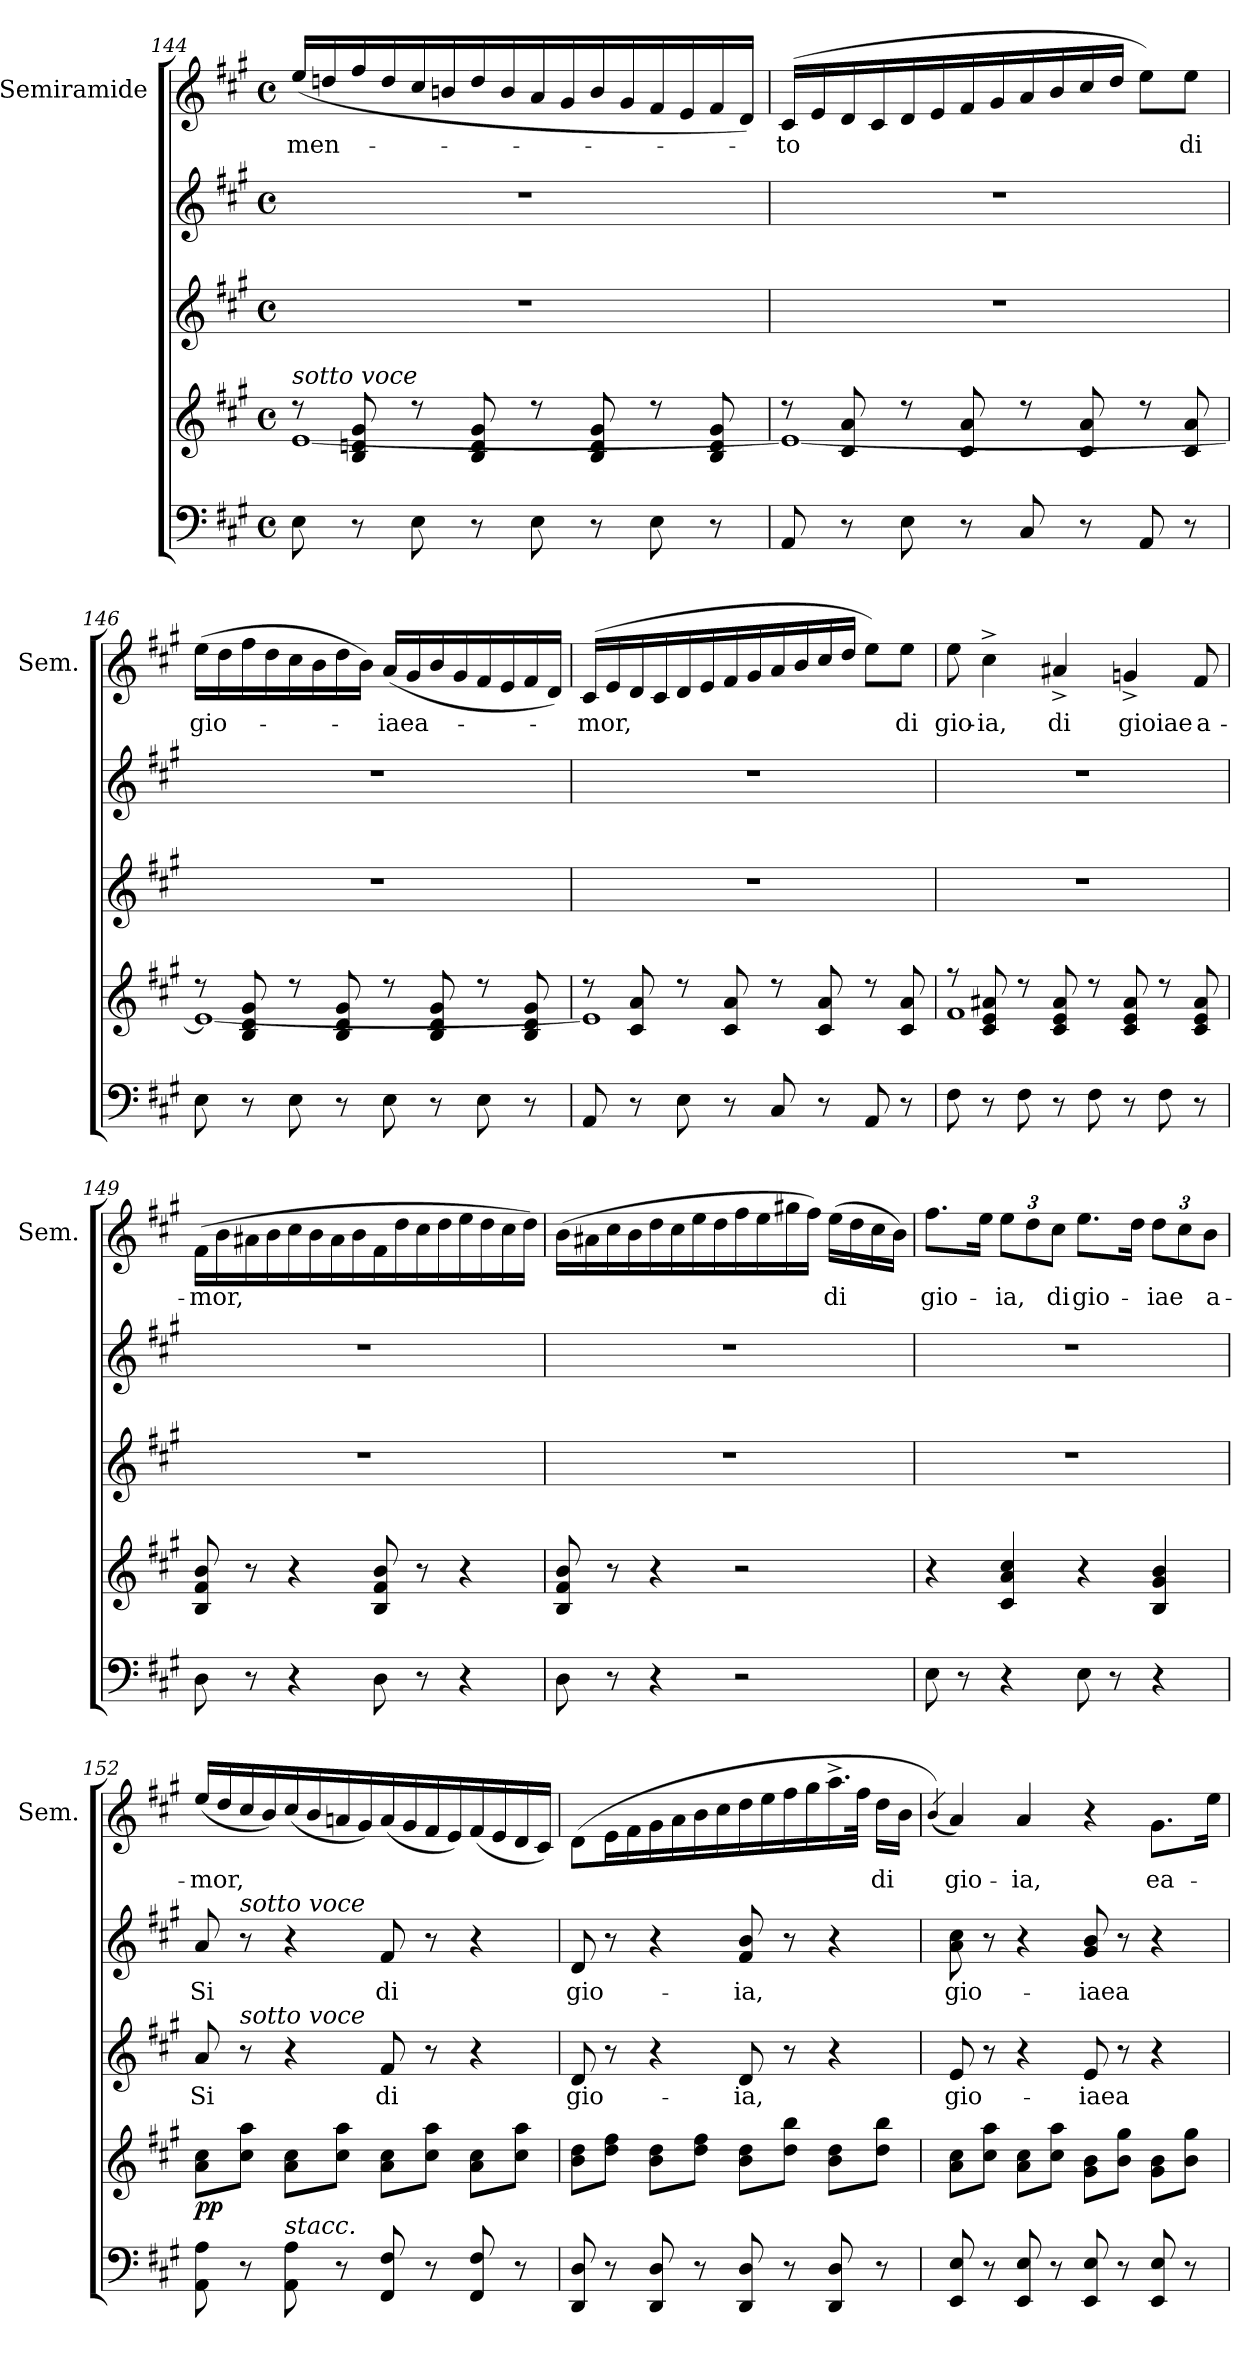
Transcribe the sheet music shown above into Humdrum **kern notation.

**kern	**kern	**dynam	**kern	**text	**kern	**text	**kern	**text
*part4	*part4	*part4	*part3	*part3	*part2	*part2	*part1	*part1
*staff5	*staff4	*staff4/5	*staff3	*staff3	*staff2	*staff2	*staff1	*staff1
*	*	*	*	*	*	*	*I"Semiramide	*
*	*	*	*	*	*	*	*I'Sem.	*
!!LO:PB:g=z
*clefF4	*clefG2	*	*clefG2	*	*clefG2	*	*clefG2	*
*k[f#c#g#]	*k[f#c#g#]	*	*k[f#c#g#]	*	*k[f#c#g#]	*	*k[f#c#g#]	*
*A:	*A:	*	*A:	*	*A:	*	*A:	*
*M4/4	*M4/4	*	*M4/4	*	*M4/4	*	*M4/4	*
*met(c)	*met(c)	*	*met(c)	*	*met(c)	*	*met(c)	*
=144	=144	=144	=144	=144	=144	=144	=144	=144
*	*^	*	*	*	*	*	*	*
!	!LO:TX:a:i:t=sotto voce	!	!	!	!	!	!	!	!
!	!	!	!	!	!	!	!	!	!LO:LY:b
8E\	8r	[1e	.	1r	.	1r	.	(<16ee/LL	-men-
.	.	.	.	.	.	.	.	16ddn/	.
8r	8B/ 8dn/ 8g#/	.	.	.	.	.	.	16ff#/	.
.	.	.	.	.	.	.	.	16dd/	.
8E\	8r	.	.	.	.	.	.	16cc#/	.
.	.	.	.	.	.	.	.	16bn/	.
8r	8B/ 8d/ 8g#/	.	.	.	.	.	.	16dd/	.
.	.	.	.	.	.	.	.	16b/	.
8E\	8r	.	.	.	.	.	.	16a/	.
.	.	.	.	.	.	.	.	16g#/	.
8r	8B/ 8d/ 8g#/	.	.	.	.	.	.	16b/	.
.	.	.	.	.	.	.	.	16g#/	.
8E\	8r	.	.	.	.	.	.	16f#/	.
.	.	.	.	.	.	.	.	16e/	.
8r	8B/ 8d/ 8g#/	.	.	.	.	.	.	16f#/	.
.	.	.	.	.	.	.	.	16d/JJ)	.
=145	=145	=145	=145	=145	=145	=145	=145	=145	=145
!	!	!	!	!	!	!	!	!	!LO:LY:b
8AA/	8r	1e_	.	1r	.	1r	.	(>16c#/LL	-to
.	.	.	.	.	.	.	.	16e/	.
8r	8c#/ 8a/	.	.	.	.	.	.	16d/	.
.	.	.	.	.	.	.	.	16c#/	.
8E\	8r	.	.	.	.	.	.	16d/	.
.	.	.	.	.	.	.	.	16e/	.
8r	8c#/ 8a/	.	.	.	.	.	.	16f#/	.
.	.	.	.	.	.	.	.	16g#/	.
8C#/	8r	.	.	.	.	.	.	16a/	.
.	.	.	.	.	.	.	.	16b/	.
8r	8c#/ 8a/	.	.	.	.	.	.	16cc#/	.
.	.	.	.	.	.	.	.	16dd/JJ	.
8AA/	8r	.	.	.	.	.	.	8ee\L)	.
!	!	!	!	!	!	!	!	!	!LO:LY:b
8r	8c#/ 8a/	.	.	.	.	.	.	8ee\J	di
!!LO:LB:g=z
=146	=146	=146	=146	=146	=146	=146	=146	=146	=146
!	!	!	!	!	!	!	!	!	!LO:LY:b
8E\	8r	1e_	.	1r	.	1r	.	(>16ee\LL	gio-
.	.	.	.	.	.	.	.	16dd\	.
8r	8B/ 8d/ 8g#/	.	.	.	.	.	.	16ff#\	.
.	.	.	.	.	.	.	.	16dd\	.
8E\	8r	.	.	.	.	.	.	16cc#\	.
.	.	.	.	.	.	.	.	16b\	.
8r	8B/ 8d/ 8g#/	.	.	.	.	.	.	16dd\	.
.	.	.	.	.	.	.	.	16b\JJ)	.
!	!	!	!	!	!	!	!	!	!LO:LY:b
8E\	8r	.	.	.	.	.	.	(<16a/LL	iaea-
.	.	.	.	.	.	.	.	16g#/	.
8r	8B/ 8d/ 8g#/	.	.	.	.	.	.	16b/	.
.	.	.	.	.	.	.	.	16g#/	.
8E\	8r	.	.	.	.	.	.	16f#/	.
.	.	.	.	.	.	.	.	16e/	.
8r	8B/ 8d/ 8g#/	.	.	.	.	.	.	16f#/	.
.	.	.	.	.	.	.	.	16d/JJ)	.
=147	=147	=147	=147	=147	=147	=147	=147	=147	=147
!	!	!	!	!	!	!	!	!	!LO:LY:b
8AA/	8r	1e]	.	1r	.	1r	.	(>16c#/LL	-mor,
.	.	.	.	.	.	.	.	16e/	.
8r	8c#/ 8a/	.	.	.	.	.	.	16d/	.
.	.	.	.	.	.	.	.	16c#/	.
8E\	8r	.	.	.	.	.	.	16d/	.
.	.	.	.	.	.	.	.	16e/	.
8r	8c#/ 8a/	.	.	.	.	.	.	16f#/	.
.	.	.	.	.	.	.	.	16g#/	.
8C#/	8r	.	.	.	.	.	.	16a/	.
.	.	.	.	.	.	.	.	16b/	.
8r	8c#/ 8a/	.	.	.	.	.	.	16cc#/	.
.	.	.	.	.	.	.	.	16dd/JJ	.
8AA/	8r	.	.	.	.	.	.	8ee\L)	.
!	!	!	!	!	!	!	!	!	!LO:LY:b
8r	8c#/ 8a/	.	.	.	.	.	.	8ee\J	di
!!LO:PB:g=z
=148	=148	=148	=148	=148	=148	=148	=148	=148	=148
!	!	!	!	!	!	!	!	!	!LO:LY:b
8F#\	8rff	1f#	.	1r	.	1r	.	8ee\	gio-
!	!	!	!	!	!	!	!	!	!LO:LY:b
8r	8c#/ 8e/ 8a#X/	.	.	.	.	.	.	4cc#^\	-ia,
8F#\	8r	.	.	.	.	.	.	.	.
!	!	!	!	!	!	!	!	!	!LO:LY:b
8r	8c#/ 8e/ 8a#/	.	.	.	.	.	.	4a#X^/	di
8F#\	8r	.	.	.	.	.	.	.	.
!	!	!	!	!	!	!	!	!	!LO:LY:b
8r	8c#/ 8e/ 8a#/	.	.	.	.	.	.	4gn^/	gioiae
8F#\	8r	.	.	.	.	.	.	.	.
!	!	!	!	!	!	!	!	!	!LO:LY:b
8r	8c#/ 8e/ 8a#/	.	.	.	.	.	.	8f#/	a-
*	*v	*v	*	*	*	*	*	*	*
=149	=149	=149	=149	=149	=149	=149	=149	=149
!	!	!	!	!	!	!	!	!LO:LY:b
8D\	8B/ 8f#/ 8b/	.	1r	.	1r	.	(>16f#\LL	-mor,
.	.	.	.	.	.	.	16b\	.
8r	8r	.	.	.	.	.	16a#X\	.
.	.	.	.	.	.	.	16b\	.
4r	4r	.	.	.	.	.	16cc#\	.
.	.	.	.	.	.	.	16b\	.
.	.	.	.	.	.	.	16a#\	.
.	.	.	.	.	.	.	16b\	.
8D\	8B/ 8f#/ 8b/	.	.	.	.	.	16f#\	.
.	.	.	.	.	.	.	16dd\	.
8r	8r	.	.	.	.	.	16cc#\	.
.	.	.	.	.	.	.	16dd\	.
4r	4r	.	.	.	.	.	16ee\	.
.	.	.	.	.	.	.	16dd\	.
.	.	.	.	.	.	.	16cc#\	.
.	.	.	.	.	.	.	16dd\JJ)	.
!!LO:LB:g=z
=150	=150	=150	=150	=150	=150	=150	=150	=150
8D\	8B/ 8f#/ 8b/	.	1r	.	1r	.	(>16b\LL	.
.	.	.	.	.	.	.	16a#X\	.
8r	8r	.	.	.	.	.	16cc#\	.
.	.	.	.	.	.	.	16b\	.
4r	4r	.	.	.	.	.	16dd\	.
.	.	.	.	.	.	.	16cc#\	.
.	.	.	.	.	.	.	16ee\	.
.	.	.	.	.	.	.	16dd\	.
2r	2r	.	.	.	.	.	16ff#\	.
.	.	.	.	.	.	.	16ee\	.
.	.	.	.	.	.	.	16gg#X\	.
.	.	.	.	.	.	.	16ff#\JJ)	.
!	!	!	!	!	!	!	!	!LO:LY:b
.	.	.	.	.	.	.	(>16ee\LL	di
.	.	.	.	.	.	.	16dd\	.
.	.	.	.	.	.	.	16cc#\	.
.	.	.	.	.	.	.	16b\JJ)	.
=151	=151	=151	=151	=151	=151	=151	=151	=151
!	!	!	!	!	!	!	!	!LO:LY:b
8E\	4r	.	1r	.	1r	.	8.ff#\L	gio-
8r	.	.	.	.	.	.	.	.
.	.	.	.	.	.	.	16ee\Jk	.
*	*	*	*	*	*	*	*Xbrackettup	*
!	!	!	!	!	!	!	!	!LO:LY:b
4r	4c#/ 4a/ 4cc#/	.	.	.	.	.	12ee\L	-ia,
.	.	.	.	.	.	.	12dd\	.
!	!	!	!	!	!	!	!	!LO:LY:b
.	.	.	.	.	.	.	12cc#\J	di
!	!	!	!	!	!	!	!	!LO:LY:b
8E\	4r	.	.	.	.	.	8.ee\L	gio-
8r	.	.	.	.	.	.	.	.
.	.	.	.	.	.	.	16dd\Jk	.
!	!	!	!	!	!	!	!	!LO:LY:b
4r	4B/ 4g#/ 4b/	.	.	.	.	.	12dd\L	iae
.	.	.	.	.	.	.	12cc#\	.
!	!	!	!	!	!	!	!	!LO:LY:b
.	.	.	.	.	.	.	12b\J	a-
!!LO:PB:g=z
=152	=152	=152	=152	=152	=152	=152	=152	=152
!	!	!LO:DY:b	!	!LO:LY:b	!	!LO:LY:b	!	!LO:LY:b
8AA\ 8A\	8a\ 8cc#\L	pp	8a/	Si	8a/	Si	(<16ee/LL	-mor,
.	.	.	.	.	.	.	16dd/	.
!	!	!	!	!	!LO:TX:a:i:t=sotto voce	!	!	!
!	!	!	!LO:TX:a:i:t=sotto voce	!	!	!	!	!
8r	8cc#\ 8aa\J	.	8r	.	8r	.	16cc#/	.
.	.	.	.	.	.	.	16b/)	.
!LO:TX:a:i:t=stacc.	!	!	!	!	!	!	!	!
8AA\ 8A\	8a\ 8cc#\L	.	4r	.	4r	.	(<16cc#/	.
.	.	.	.	.	.	.	16b/	.
8r	8cc#\ 8aa\J	.	.	.	.	.	16an/	.
.	.	.	.	.	.	.	16g#/)	.
!	!	!	!	!LO:LY:b	!	!LO:LY:b	!	!
8FF#/ 8F#/	8a\ 8cc#\L	.	8f#/	di	8f#/	di	(<16a/	.
.	.	.	.	.	.	.	16g#/	.
8r	8cc#\ 8aa\J	.	8r	.	8r	.	16f#/	.
.	.	.	.	.	.	.	16e/)	.
8FF#/ 8F#/	8a\ 8cc#\L	.	4r	.	4r	.	(<16f#/	.
.	.	.	.	.	.	.	16e/	.
8r	8cc#\ 8aa\J	.	.	.	.	.	16d/	.
.	.	.	.	.	.	.	16c#/JJ)	.
=153	=153	=153	=153	=153	=153	=153	=153	=153
!	!	!	!	!LO:LY:b	!	!LO:LY:b	!	!
8DD/ 8D/	8b\ 8dd\L	.	8d/	gio-	8d/	gio-	(>8d\L	.
8r	8dd\ 8ff#\J	.	8r	.	8r	.	16e\L	.
.	.	.	.	.	.	.	16f#\	.
8DD/ 8D/	8b\ 8dd\L	.	4r	.	4r	.	16g#\	.
.	.	.	.	.	.	.	16a\	.
8r	8dd\ 8ff#\J	.	.	.	.	.	16b\	.
.	.	.	.	.	.	.	16cc#\	.
!	!	!	!	!LO:LY:b	!	!LO:LY:b	!	!
8DD/ 8D/	8b\ 8dd\L	.	8d/	-ia,	8f#/ 8b/	-ia,	16dd\	.
.	.	.	.	.	.	.	16ee\	.
8r	8dd\ 8bb\J	.	8r	.	8r	.	16ff#\	.
.	.	.	.	.	.	.	16gg#\	.
8DD/ 8D/	8b\ 8dd\L	.	4r	.	4r	.	16.aa^\	.
.	.	.	.	.	.	.	32ff#\JJk	.
!	!	!	!	!	!	!	!	!LO:LY:b
8r	8dd\ 8bb\J	.	.	.	.	.	16dd\LL	di
.	.	.	.	.	.	.	16b\JJ	.
!!LO:LB:g=z
=154	=154	=154	=154	=154	=154	=154	=154	=154
.	.	.	.	.	.	.	(<4qb/)	.
!	!	!	!	!LO:LY:b	!	!LO:LY:b	!	!LO:LY:b
8EE/ 8E/	8a\ 8cc#\L	.	8e/	gio-	8a\ 8cc#\	gio-	4a/)	gio-
8r	8cc#\ 8aa\J	.	8r	.	8r	.	.	.
!	!	!	!	!	!	!	!	!LO:LY:b
8EE/ 8E/	8a\ 8cc#\L	.	4r	.	4r	.	4a/	-ia,
8r	8cc#\ 8aa\J	.	.	.	.	.	.	.
!	!	!	!	!LO:LY:b	!	!LO:LY:b	!	!
8EE/ 8E/	8g#\ 8b\L	.	8e/	iaea-	8g#/ 8b/	iaea-	4r	.
8r	8b\ 8gg#\J	.	8r	.	8r	.	.	.
!	!	!	!	!	!	!	!	!LO:LY:b
8EE/ 8E/	8g#\ 8b\L	.	4r	.	4r	.	8.g#\L	ea-
8r	8b\ 8gg#\J	.	.	.	.	.	.	.
.	.	.	.	.	.	.	16ee\Jk	.
=	=	=	=	=	=	=	=	=
*-	*-	*-	*-	*-	*-	*-	*-	*-
